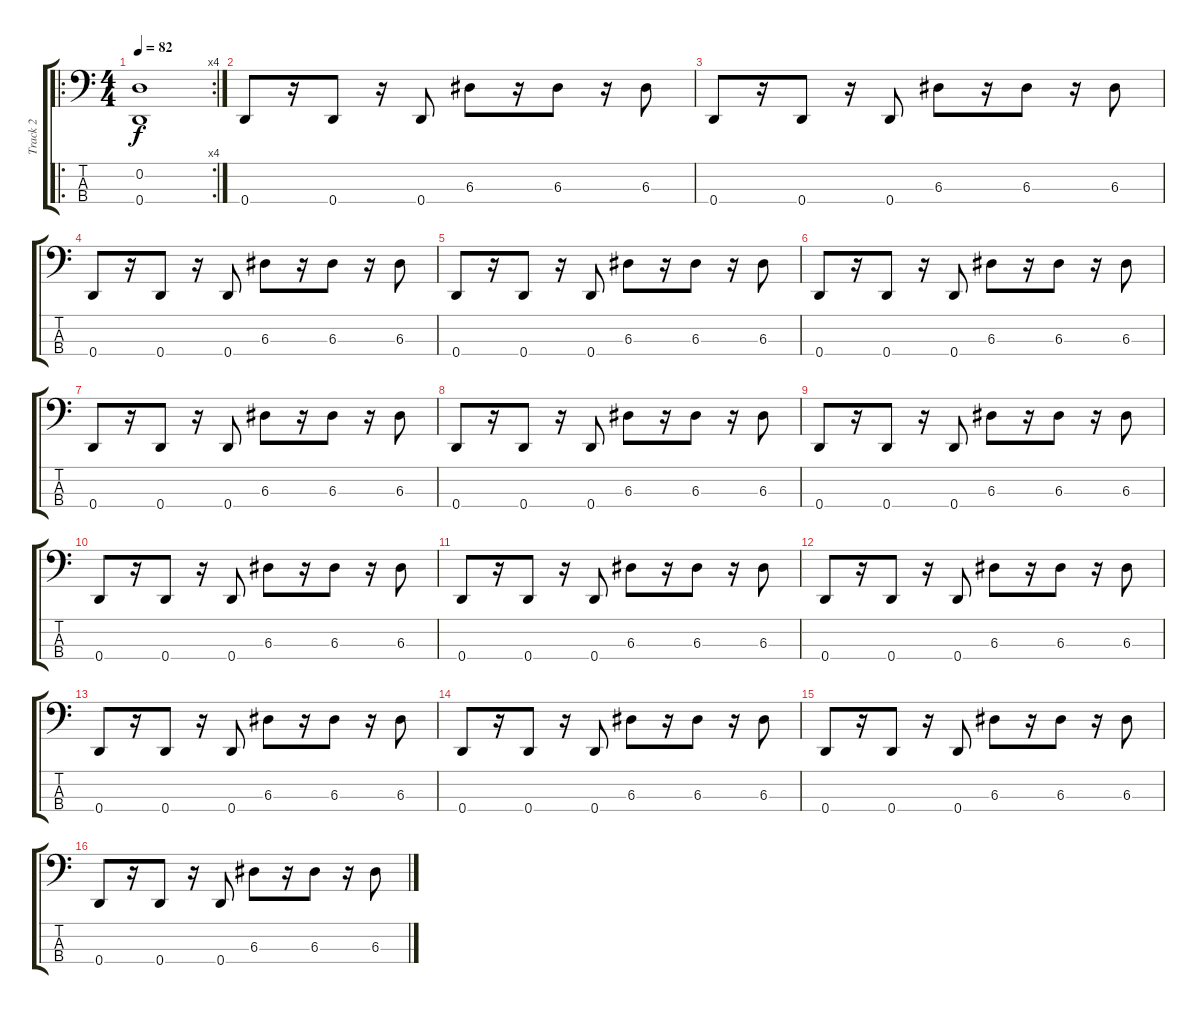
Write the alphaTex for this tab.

\track ("Track 2" "Track 2") {instrument slapbass2}
\staff {score tabs}
\tuning (G2 D2 A1 D1) {hide}
\ro
\rc 4
\ts (4 4)
\tempo 82
\tempo 114
\tempo 82
\clef f4
\ks c
(0.2 0.4).1{dy f instrument slapbass2} |
0.4.8 r.16 0.4.8 r.16 0.4.8 6.3.8 r.16 6.3.8 r.16 6.3.8 |
0.4.8 r.16 0.4.8 r.16 0.4.8 6.3.8 r.16 6.3.8 r.16 6.3.8 |
0.4.8 r.16 0.4.8 r.16 0.4.8 6.3.8 r.16 6.3.8 r.16 6.3.8 |
0.4.8 r.16 0.4.8 r.16 0.4.8 6.3.8 r.16 6.3.8 r.16 6.3.8 |
0.4.8 r.16 0.4.8 r.16 0.4.8 6.3.8 r.16 6.3.8 r.16 6.3.8 |
0.4.8 r.16 0.4.8 r.16 0.4.8 6.3.8 r.16 6.3.8 r.16 6.3.8 |
0.4.8 r.16 0.4.8 r.16 0.4.8 6.3.8 r.16 6.3.8 r.16 6.3.8 |
0.4.8 r.16 0.4.8 r.16 0.4.8 6.3.8 r.16 6.3.8 r.16 6.3.8 |
0.4.8 r.16 0.4.8 r.16 0.4.8 6.3.8 r.16 6.3.8 r.16 6.3.8 |
0.4.8 r.16 0.4.8 r.16 0.4.8 6.3.8 r.16 6.3.8 r.16 6.3.8 |
0.4.8 r.16 0.4.8 r.16 0.4.8 6.3.8 r.16 6.3.8 r.16 6.3.8 |
0.4.8 r.16 0.4.8 r.16 0.4.8 6.3.8 r.16 6.3.8 r.16 6.3.8 |
0.4.8 r.16 0.4.8 r.16 0.4.8 6.3.8 r.16 6.3.8 r.16 6.3.8 |
0.4.8 r.16 0.4.8 r.16 0.4.8 6.3.8 r.16 6.3.8 r.16 6.3.8 |
0.4.8 r.16 0.4.8 r.16 0.4.8 6.3.8 r.16 6.3.8 r.16 6.3.8
